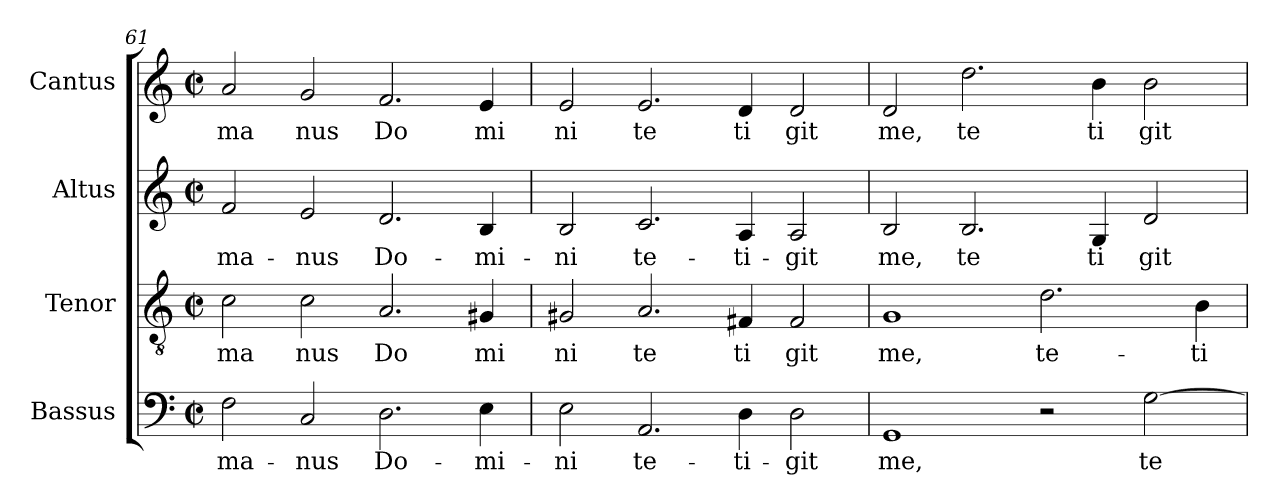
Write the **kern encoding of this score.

**kern	**text	**kern	**text	**kern	**text	**kern	**text
*part4	*part4	*part3	*part3	*part2	*part2	*part1	*part1
*staff4	*staff4	*staff3	*staff3	*staff2	*staff2	*staff1	*staff1
*I"Bassus	*	*I"Tenor	*	*I"Altus	*	*I"Cantus	*
*clefF4	*	*clefGv2	*	*clefG2	*	*clefG2	*
*M2/2	*	*M2/2	*	*M2/2	*	*M2/2	*
*met(c|)	*	*met(c|)	*	*met(c|)	*	*met(c|)	*
=61	=61	=61	=61	=61	=61	=61	=61
!	!LO:LY:b:cj	!	!LO:LY:b:cj	!	!LO:LY:b:cj	!	!LO:LY:b:cj
2F\	ma-	2c\	ma	2f/	ma-	2a/	ma
!	!LO:LY:b:cj	!	!LO:LY:b:cj	!	!LO:LY:b:cj	!	!LO:LY:b:cj
2C/	-nus	2c\	nus	2e/	-nus	2g/	nus
!	!LO:LY:b:cj	!	!LO:LY:b:cj	!	!LO:LY:b:cj	!	!LO:LY:b:cj
2.D\	Do-	2.A/	Do	2.d/	Do-	2.f/	Do
!	!LO:LY:b:cj	!	!LO:LY:b:cj	!	!LO:LY:b:cj	!	!LO:LY:b:cj
4E\	-mi-	4G#X/	mi	4B/	-mi-	4e/	mi
=62	=62	=62	=62	=62	=62	=62	=62
!	!LO:LY:b:cj	!	!LO:LY:b:cj	!	!LO:LY:b:cj	!	!LO:LY:b:cj
2E\	-ni	2G#X/	ni	2B/	-ni	2e/	ni
!	!LO:LY:b:cj	!	!LO:LY:b:cj	!	!LO:LY:b:cj	!	!LO:LY:b:cj
2.AA/	te-	2.A/	te	2.c/	te-	2.e/	te
!	!LO:LY:b:cj	!	!LO:LY:b:cj	!	!LO:LY:b:cj	!	!LO:LY:b:cj
4D\	-ti-	4F#X/	ti	4A/	-ti-	4d/	ti
!	!LO:LY:b:cj	!	!LO:LY:b:cj	!	!LO:LY:b:cj	!	!LO:LY:b:cj
2D\	-git	2F#/	git	2A/	-git	2d/	git
!!LO:LB:g=z
=63	=63	=63	=63	=63	=63	=63	=63
!	!LO:LY:b:cj	!	!LO:LY:b:cj	!	!LO:LY:b:cj	!	!LO:LY:b:cj
1GG	me,	1G	me,	2B/	me,	2d/	me,
!	!	!	!	!	!LO:LY:b:cj	!	!LO:LY:b:cj
.	.	.	.	2.B/	te	2.dd\	te
!	!	!	!LO:LY:b:cj	!	!	!	!
2r	.	2.d\	te-	.	.	.	.
!	!	!	!	!	!LO:LY:b:cj	!	!LO:LY:b:cj
.	.	.	.	4G/	ti	4b\	ti
!	!LO:LY:b:cj	!	!	!	!LO:LY:b:cj	!	!LO:LY:b:cj
[>2G\	te	.	.	2d/	git	2b\	git
!	!	!	!LO:LY:b:cj	!	!	!	!
.	.	4B\	-ti-	.	.	.	.
=	=	=	=	=	=	=	=
*-	*-	*-	*-	*-	*-	*-	*-
